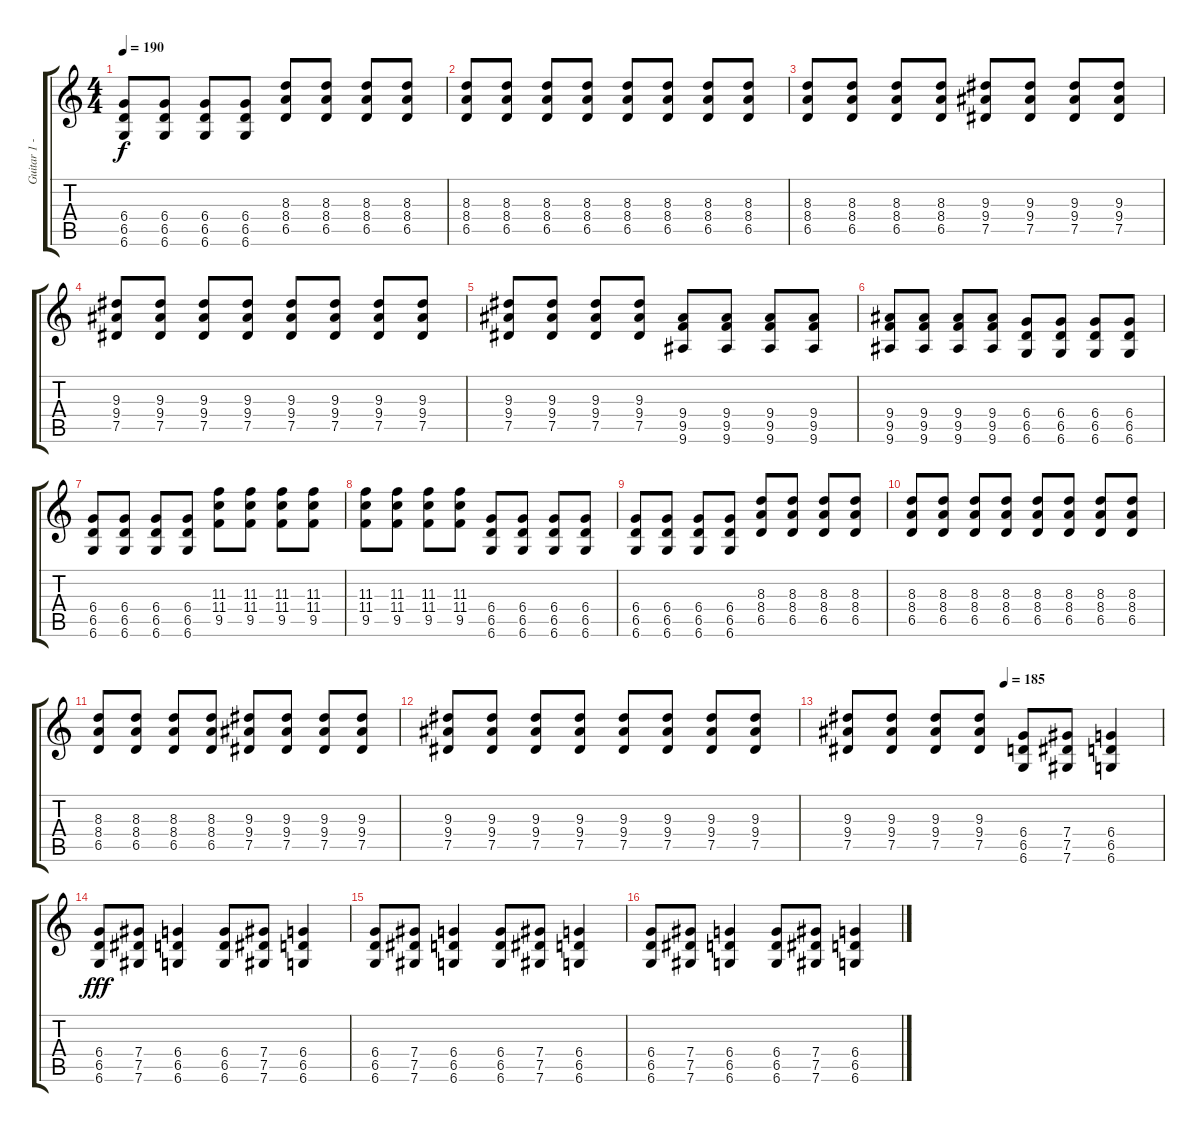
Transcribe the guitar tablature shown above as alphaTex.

\track ("Guitar 1 - Daron" "Guitar 1 -") {instrument distortionguitar}
\staff {score tabs}
\tuning (Eb4 Bb3 Gb3 Db3 Ab2 Db2) {hide}
\ts (4 4)
\tempo 190
\clef g2
\ks c
(6.4 6.5 6.6).8{dy f} (6.4 6.5 6.6).8 (6.4 6.5 6.6).8 (6.4 6.5 6.6).8 (8.3 8.4 6.5).8 (8.3 8.4 6.5).8 (8.3 8.4 6.5).8 (8.3 8.4 6.5).8 |
(8.3 8.4 6.5).8 (8.3 8.4 6.5).8 (8.3 8.4 6.5).8 (8.3 8.4 6.5).8 (8.3 8.4 6.5).8 (8.3 8.4 6.5).8 (8.3 8.4 6.5).8 (8.3 8.4 6.5).8 |
(8.3 8.4 6.5).8 (8.3 8.4 6.5).8 (8.3 8.4 6.5).8 (8.3 8.4 6.5).8 (9.3 9.4 7.5).8 (9.3 9.4 7.5).8 (9.3 9.4 7.5).8 (9.3 9.4 7.5).8 |
(9.3 9.4 7.5).8 (9.3 9.4 7.5).8 (9.3 9.4 7.5).8 (9.3 9.4 7.5).8 (9.3 9.4 7.5).8 (9.3 9.4 7.5).8 (9.3 9.4 7.5).8 (9.3 9.4 7.5).8 |
(9.3 9.4 7.5).8 (9.3 9.4 7.5).8 (9.3 9.4 7.5).8 (9.3 9.4 7.5).8 (9.4 9.5 9.6).8 (9.4 9.5 9.6).8 (9.4 9.5 9.6).8 (9.4 9.5 9.6).8 |
(9.4 9.5 9.6).8 (9.4 9.5 9.6).8 (9.4 9.5 9.6).8 (9.4 9.5 9.6).8 (6.4 6.5 6.6).8 (6.4 6.5 6.6).8 (6.4 6.5 6.6).8 (6.4 6.5 6.6).8 |
(6.4 6.5 6.6).8 (6.4 6.5 6.6).8 (6.4 6.5 6.6).8 (6.4 6.5 6.6).8 (11.3 11.4 9.5).8 (11.3 11.4 9.5).8 (11.3 11.4 9.5).8 (11.3 11.4 9.5).8 |
(11.3 11.4 9.5).8 (11.3 11.4 9.5).8 (11.3 11.4 9.5).8 (11.3 11.4 9.5).8 (6.4 6.5 6.6).8 (6.4 6.5 6.6).8 (6.4 6.5 6.6).8 (6.4 6.5 6.6).8 |
(6.4 6.5 6.6).8 (6.4 6.5 6.6).8 (6.4 6.5 6.6).8 (6.4 6.5 6.6).8 (8.3 8.4 6.5).8 (8.3 8.4 6.5).8 (8.3 8.4 6.5).8 (8.3 8.4 6.5).8 |
(8.3 8.4 6.5).8 (8.3 8.4 6.5).8 (8.3 8.4 6.5).8 (8.3 8.4 6.5).8 (8.3 8.4 6.5).8 (8.3 8.4 6.5).8 (8.3 8.4 6.5).8 (8.3 8.4 6.5).8 |
(8.3 8.4 6.5).8 (8.3 8.4 6.5).8 (8.3 8.4 6.5).8 (8.3 8.4 6.5).8 (9.3 9.4 7.5).8 (9.3 9.4 7.5).8 (9.3 9.4 7.5).8 (9.3 9.4 7.5).8 |
(9.3 9.4 7.5).8 (9.3 9.4 7.5).8 (9.3 9.4 7.5).8 (9.3 9.4 7.5).8 (9.3 9.4 7.5).8 (9.3 9.4 7.5).8 (9.3 9.4 7.5).8 (9.3 9.4 7.5).8 |
\tempo (185 0.5)
(9.3 9.4 7.5).8 (9.3 9.4 7.5).8 (9.3 9.4 7.5).8 (9.3 9.4 7.5).8 (6.4 6.5 6.6).8 (7.4 7.5 7.6).8 (6.4 6.5 6.6).4 |
(6.4 6.5 6.6).8{dy fff} (7.4 7.5 7.6).8 (6.4 6.5 6.6).4 (6.4 6.5 6.6).8 (7.4 7.5 7.6).8 (6.4 6.5 6.6).4 |
(6.4 6.5 6.6).8 (7.4 7.5 7.6).8 (6.4 6.5 6.6).4 (6.4 6.5 6.6).8 (7.4 7.5 7.6).8 (6.4 6.5 6.6).4 |
(6.4 6.5 6.6).8 (7.4 7.5 7.6).8 (6.4 6.5 6.6).4 (6.4 6.5 6.6).8 (7.4 7.5 7.6).8 (6.4 6.5 6.6).4
